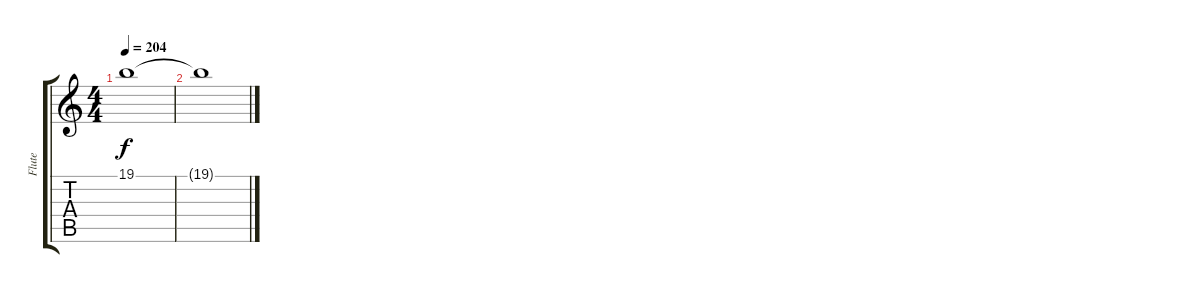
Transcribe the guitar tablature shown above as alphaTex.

\track ("Flute" "Flute") {instrument flute}
\staff {score tabs}
\tuning (E4 B3 G3 D3 A2 E2) {hide}
\ts (4 4)
\tempo 204
\clef g2
\ks c
19.1.1{dy f} |
19.1{t}.1
